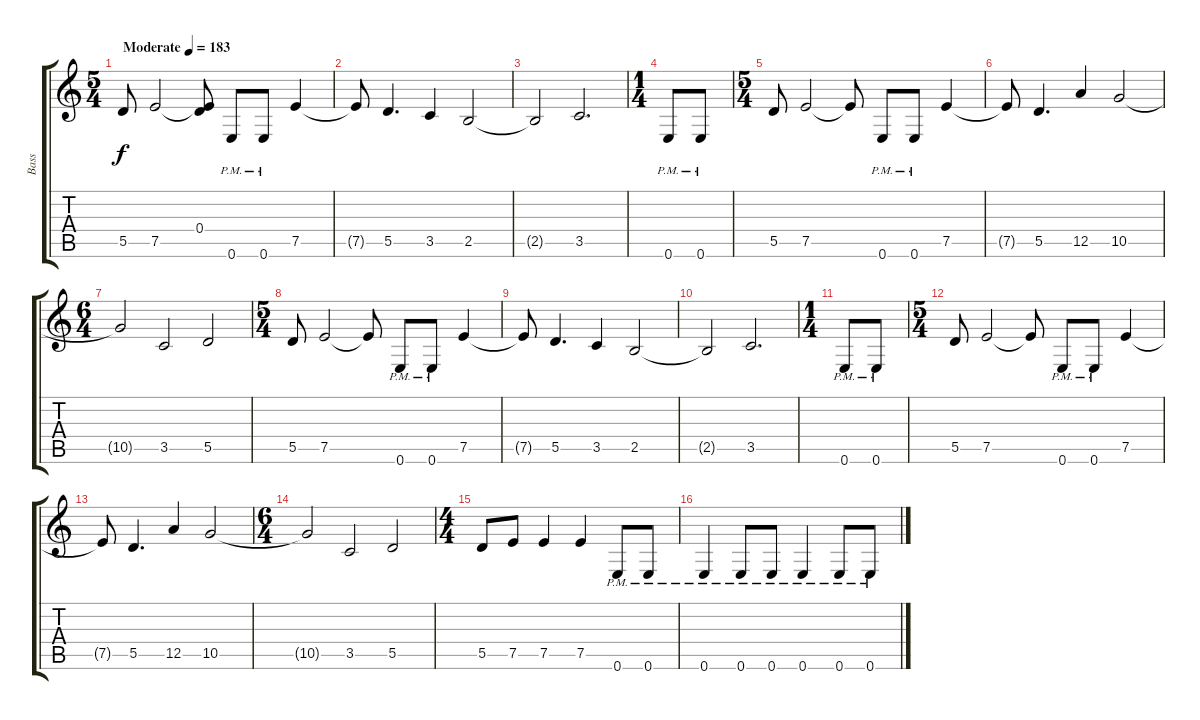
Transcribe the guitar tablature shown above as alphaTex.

\track ("Bass" "Bass") {instrument electricbasspick}
\staff {score tabs}
\tuning (E4 B3 G3 D3 A2 E2) {hide}
\ts (5 4)
\tempo (183 "Moderate")
\clef g2
\ks c
5.5.8{dy f instrument electricbasspick} 7.5.2 (0.4 7.5{t}).8 0.6{pm}.8 0.6{pm}.8 7.5.4 |
7.5{t}.8 5.5.4{d} 3.5.4 2.5.2 |
2.5{t}.2 3.5.2{d} |
\ts (1 4)
0.6{pm}.8 0.6{pm}.8 |
\ts (5 4)
5.5.8 7.5.2 7.5{t}.8 0.6{pm}.8 0.6{pm}.8 7.5.4 |
7.5{t}.8 5.5.4{d} 12.5.4 10.5.2 |
\ts (6 4)
10.5{t}.2 3.5.2 5.5.2 |
\ts (5 4)
5.5.8 7.5.2 7.5{t}.8 0.6{pm}.8 0.6{pm}.8 7.5.4 |
7.5{t}.8 5.5.4{d} 3.5.4 2.5.2 |
2.5{t}.2 3.5.2{d} |
\ts (1 4)
0.6{pm}.8 0.6{pm}.8 |
\ts (5 4)
5.5.8 7.5.2 7.5{t}.8 0.6{pm}.8 0.6{pm}.8 7.5.4 |
7.5{t}.8 5.5.4{d} 12.5.4 10.5.2 |
\ts (6 4)
10.5{t}.2 3.5.2 5.5.2 |
\ts (4 4)
5.5.8 7.5.8 7.5.4 7.5.4 0.6{pm}.8 0.6{pm}.8 |
0.6{pm}.4 0.6{pm}.8 0.6{pm}.8 0.6{pm}.4 0.6{pm}.8 0.6{pm}.8
